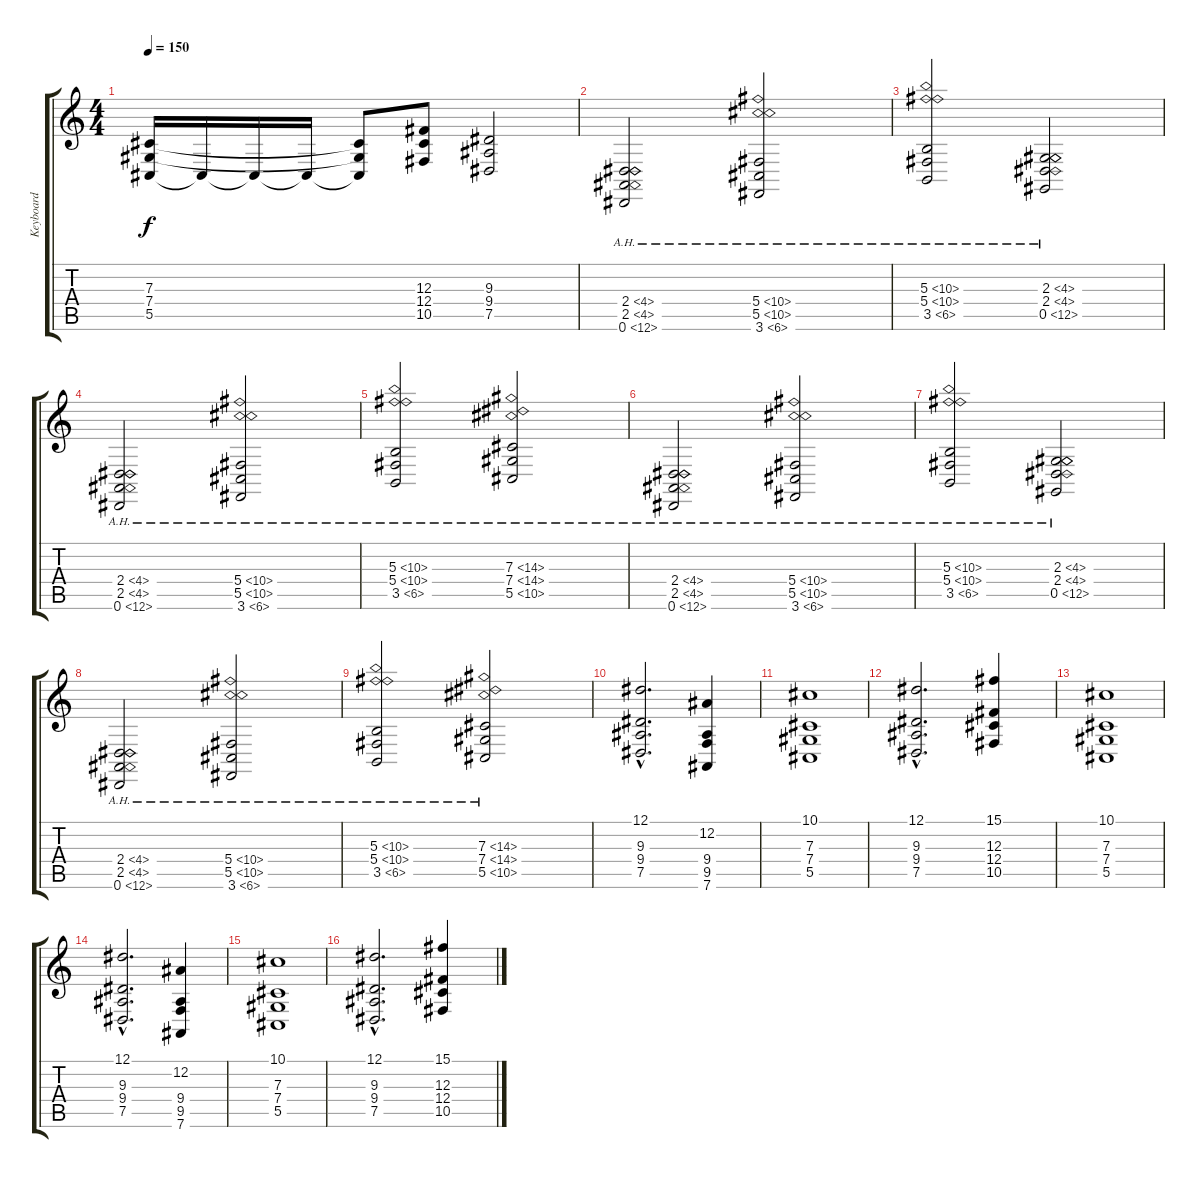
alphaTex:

\track ("Keyboard" "Keyboard") {instrument stringensemble1}
\staff {score tabs}
\tuning (Eb4 Bb3 Gb3 Db3 Ab2 Eb2) {hide}
\ts (4 4)
\tempo 150
\clef g2
\ks c
(7.3 7.4 5.5).16{dy f} 5.5{t}.16 5.5{t}.16 5.5{t}.16 (7.3{t} 7.4{t} 5.5{t}).8 (12.3 12.4 10.5).8 (9.3 9.4 7.5).2 |
(2.4{ah 2} 2.5{ah 2} 0.6{ah 12}).2 (5.4{ah 5} 5.5{ah 5} 3.6{ah 3}).2 |
(5.3{ah 5} 5.4{ah 5} 3.5{ah 3}).2 (2.3{ah 2} 2.4{ah 2} 0.5{ah 12}).2 |
(2.4{ah 2} 2.5{ah 2} 0.6{ah 12}).2 (5.4{ah 5} 5.5{ah 5} 3.6{ah 3}).2 |
(5.3{ah 5} 5.4{ah 5} 3.5{ah 3}).2 (7.3{ah 7} 7.4{ah 7} 5.5{ah 5}).2 |
(2.4{ah 2} 2.5{ah 2} 0.6{ah 12}).2 (5.4{ah 5} 5.5{ah 5} 3.6{ah 3}).2 |
(5.3{ah 5} 5.4{ah 5} 3.5{ah 3}).2 (2.3{ah 2} 2.4{ah 2} 0.5{ah 12}).2 |
(2.4{ah 2} 2.5{ah 2} 0.6{ah 12}).2 (5.4{ah 5} 5.5{ah 5} 3.6{ah 3}).2 |
(5.3{ah 5} 5.4{ah 5} 3.5{ah 3}).2 (7.3{ah 7} 7.4{ah 7} 5.5{ah 5}).2 |
(12.1{hac} 9.3{hac} 9.4{hac} 7.5{hac}).2{d} (12.2 9.4 9.5 7.6).4 |
(10.1 7.3 7.4 5.5).1 |
(12.1{hac} 9.3{hac} 9.4{hac} 7.5{hac}).2{d} (15.1 12.3 12.4 10.5).4 |
(10.1 7.3 7.4 5.5).1 |
(12.1{hac} 9.3{hac} 9.4{hac} 7.5{hac}).2{d} (12.2 9.4 9.5 7.6).4 |
(10.1 7.3 7.4 5.5).1 |
(12.1{hac} 9.3{hac} 9.4{hac} 7.5{hac}).2{d} (15.1 12.3 12.4 10.5).4
